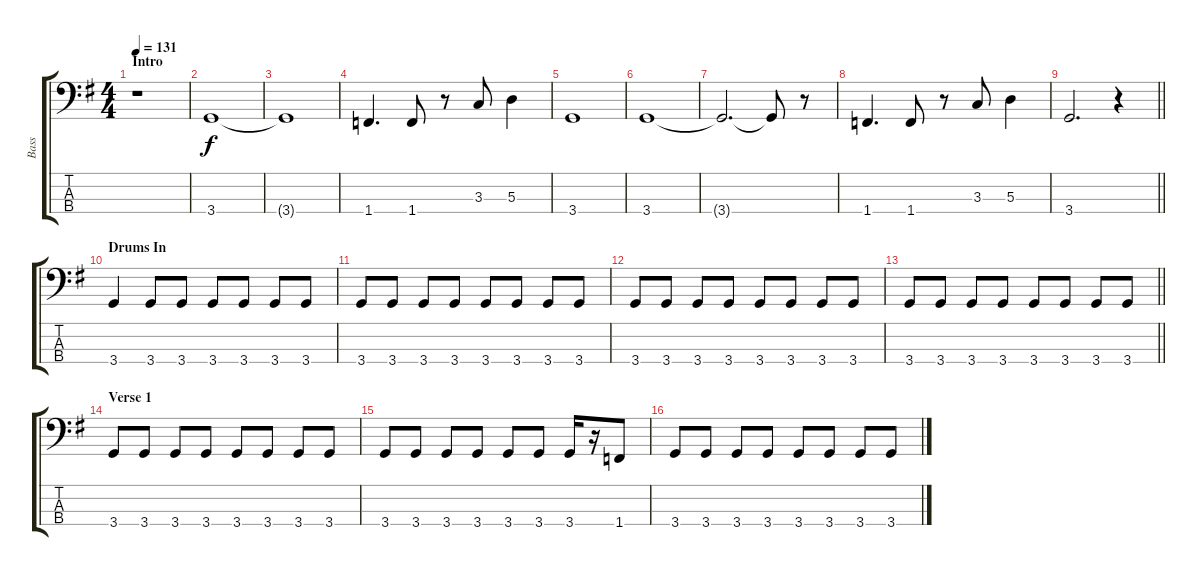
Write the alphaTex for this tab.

\track ("Bass" "Bass") {instrument electricbasspick}
\staff {score tabs}
\tuning (G2 D2 A1 E1) {hide}
\ts (4 4)
\section ("" "Intro")
\tempo 131
\clef f4
\ks g
r.1{dy f instrument electricbasspick} |
3.4.1 |
3.4{t}.1 |
1.4.4{d} 1.4.8 r.8 3.3.8 5.3.4 |
3.4.1 |
3.4.1 |
3.4{t}.2{d} 3.4{t}.8 r.8 |
1.4.4{d} 1.4.8 r.8 3.3.8 5.3.4 |
\barLineRight lightlight
3.4.2{d} r.4 |
\section ("" "Drums In")
3.4.4 3.4.8 3.4.8 3.4.8 3.4.8 3.4.8 3.4.8 |
3.4.8 3.4.8 3.4.8 3.4.8 3.4.8 3.4.8 3.4.8 3.4.8 |
3.4.8 3.4.8 3.4.8 3.4.8 3.4.8 3.4.8 3.4.8 3.4.8 |
\barLineRight lightlight
3.4.8 3.4.8 3.4.8 3.4.8 3.4.8 3.4.8 3.4.8 3.4.8 |
\section ("" "Verse 1")
3.4.8 3.4.8 3.4.8 3.4.8 3.4.8 3.4.8 3.4.8 3.4.8 |
3.4.8 3.4.8 3.4.8 3.4.8 3.4.8 3.4.8 3.4.16 r.16 1.4.8 |
3.4.8 3.4.8 3.4.8 3.4.8 3.4.8 3.4.8 3.4.8 3.4.8
